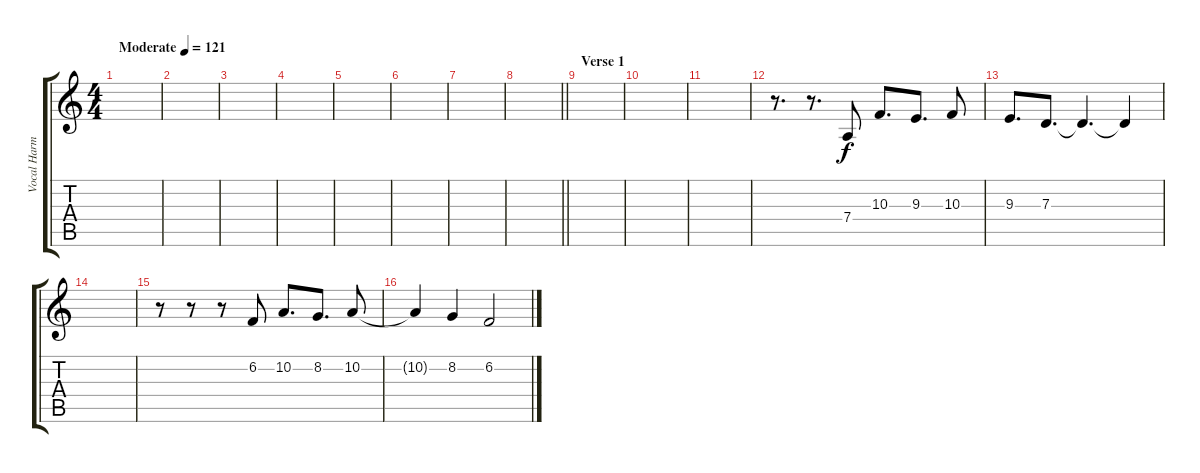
\track ("Vocal Harmonie" "Vocal Harm") {instrument viola}
\staff {score tabs}
\tuning (E4 B3 G3 D3 A2 D2) {hide}
\ts (4 4)
\tempo (121 "Moderate")
\clef g2
\ks c
|
|
|
|
|
|
|
\barLineRight lightlight
|
\section ("" "Verse 1")
|
|
|
r.8{d volume 12 balance 3 instrument violin} r.8{d} 7.4.8 10.3.8{d} 9.3.8{d} 10.3.8 |
9.3.8{d} 7.3.8{d} 7.3{t}.4{d} 7.3{t}.4 |
|
r.8{volume 14} r.8 r.8 6.2.8 10.2.8{d} 8.2.8{d} 10.2.8 |
10.2{t}.4 8.2.4 6.2.2
